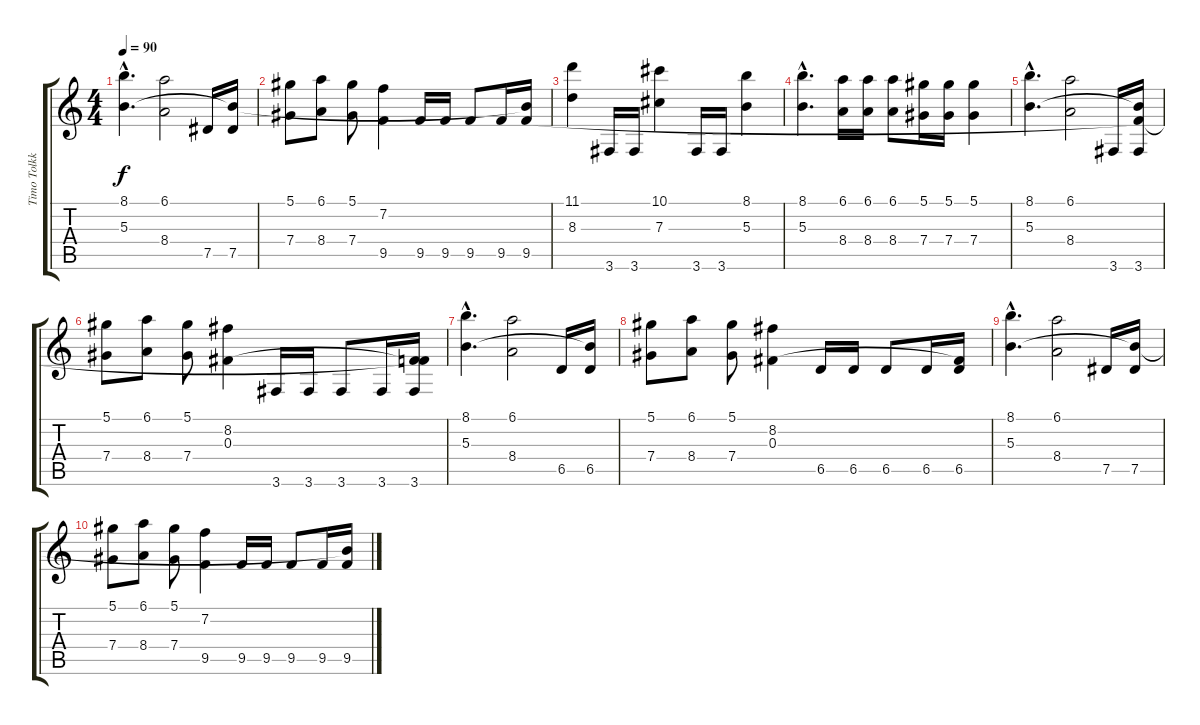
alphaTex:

\track ("Timo Tolkki Rythm Gtr." "Timo Tolkk") {instrument distortionguitar}
\staff {score tabs}
\tuning (Eb4 Bb3 Gb3 Db3 Ab2 Eb2) {hide}
\ts (4 4)
\tempo 90
\clef g2
\ks c
(8.1{hac} 5.3{hac}).4{d dy f} (6.1 8.4).2 7.5.16 (5.3{t} 7.5).16 |
(5.1 7.4).8 (6.1 8.4).8 (5.1 7.4).8 (7.2 9.5).4 9.5.16 9.5.16 9.5.8 9.5.16 (5.3{t} 9.5).16 |
(11.1 8.3).4 3.6.16 3.6.16 (10.1 7.3).4 3.6.16 3.6.16 (8.1 5.3).4 |
(8.1{hac} 5.3{hac}).4{d} (6.1 8.4).16 (6.1 8.4).16 (6.1 8.4).8 (5.1 7.4).16 (5.1 7.4).16 (5.1 7.4).4 |
(8.1{hac} 5.3{hac}).4{d instrument synthstrings2} (6.1 8.4).2 3.6.16 (5.3{t} 9.5{t} 3.6).16 |
(5.1 7.4).8 (6.1 8.4).8 (5.1 7.4).8 (8.2 0.3).4 3.6.16 3.6.16 3.6.8 3.6.16 (0.3{t} 9.5{t} 3.6).16 |
(8.1{hac} 5.3{hac}).4{d} (6.1 8.4).2 6.5.16 (5.3{t} 6.5).16 |
(5.1 7.4).8 (6.1 8.4).8 (5.1 7.4).8 (8.2 0.3).4 6.5.16 6.5.16 6.5.8 6.5.16 (0.3{t} 6.5).16 |
(8.1{hac} 5.3{hac}).4{d} (6.1 8.4).2 7.5.16 (5.3{t} 7.5).16 |
(5.1 7.4).8 (6.1 8.4).8 (5.1 7.4).8 (7.2 9.5).4 9.5.16 9.5.16 9.5.8 9.5.16 (5.3{t} 9.5).16
